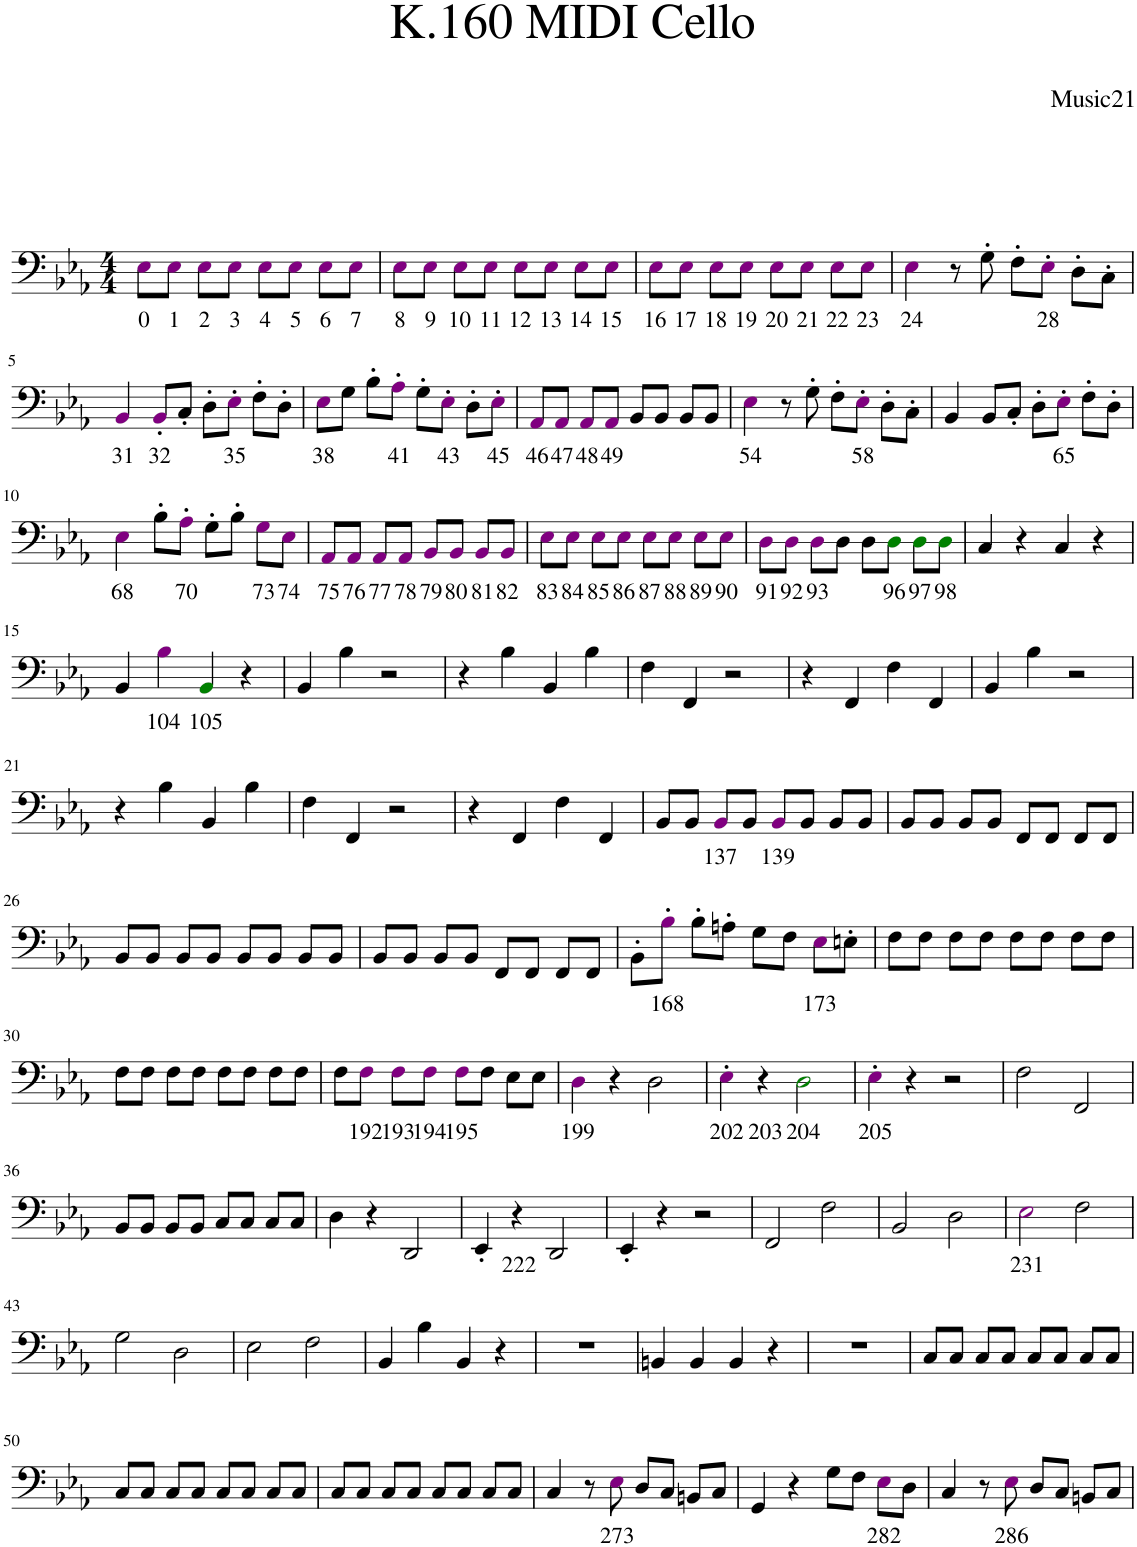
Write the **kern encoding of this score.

**kern	**text
*part1	*part1
*staff1	*staff1
*I"Violoncellos, Violoncello	*
*I'Vcs.	*
*clefF4	*
*k[b-e-a-]	*
*M4/4	*
=1	=1
!	!LO:LY:b
8E-i\L	0
!	!LO:LY:b
8E-i\J	1
!	!LO:LY:b
8E-i\L	2
!	!LO:LY:b
8E-i\J	3
!	!LO:LY:b
8E-i\L	4
!	!LO:LY:b
8E-i\J	5
!	!LO:LY:b
8E-i\L	6
!	!LO:LY:b
8E-i\J	7
=2	=2
!	!LO:LY:b
8E-i\L	8
!	!LO:LY:b
8E-i\J	9
!	!LO:LY:b
8E-i\L	10
!	!LO:LY:b
8E-i\J	11
!	!LO:LY:b
8E-i\L	12
!	!LO:LY:b
8E-i\J	13
!	!LO:LY:b
8E-i\L	14
!	!LO:LY:b
8E-i\J	15
=3	=3
!	!LO:LY:b
8E-i\L	16
!	!LO:LY:b
8E-i\J	17
!	!LO:LY:b
8E-i\L	18
!	!LO:LY:b
8E-i\J	19
!	!LO:LY:b
8E-i\L	20
!	!LO:LY:b
8E-i\J	21
!	!LO:LY:b
8E-i\L	22
!	!LO:LY:b
8E-i\J	23
=4	=4
!	!LO:LY:b
4E-i\	24
8r	.
8G'\	.
8F'\L	.
!	!LO:LY:b
8E-'i\J	28
8D'\L	.
8C'\J	.
!!LO:LB:g=z
=5	=5
!	!LO:LY:b
4BB-i/	31
!	!LO:LY:b
8BB-'i/L	32
8C'/J	.
8D'\L	.
!	!LO:LY:b
8E-'i\J	35
8F'\L	.
8D'\J	.
=6	=6
!	!LO:LY:b
8E-i\L	38
8G\J	.
8B-'\L	.
!	!LO:LY:b
8A-'i\J	41
8G'\L	.
!	!LO:LY:b
8E-'i\J	43
8D'\L	.
!	!LO:LY:b
8E-'i\J	45
=7	=7
!	!LO:LY:b
8AA-i/L	46
!	!LO:LY:b
8AA-i/J	47
!	!LO:LY:b
8AA-i/L	48
!	!LO:LY:b
8AA-i/J	49
8BB-/L	.
8BB-/J	.
8BB-/L	.
8BB-/J	.
=8	=8
!	!LO:LY:b
4E-i\	54
8r	.
8G'\	.
8F'\L	.
!	!LO:LY:b
8E-'i\J	58
8D'\L	.
8C'\J	.
=9	=9
4BB-/	.
8BB-/L	.
8C'/J	.
8D'\L	.
!	!LO:LY:b
8E-'i\J	65
8F'\L	.
8D'\J	.
!!LO:LB:g=z
=10	=10
!	!LO:LY:b
4E-i\	68
8B-'\L	.
!	!LO:LY:b
8A-'i\J	70
8G'\L	.
8B-'\J	.
!	!LO:LY:b
8Gi\L	73
!	!LO:LY:b
8E-i\J	74
=11	=11
!	!LO:LY:b
8AA-i/L	75
!	!LO:LY:b
8AA-i/J	76
!	!LO:LY:b
8AA-i/L	77
!	!LO:LY:b
8AA-i/J	78
!	!LO:LY:b
8BB-i/L	79
!	!LO:LY:b
8BB-i/J	80
!	!LO:LY:b
8BB-i/L	81
!	!LO:LY:b
8BB-i/J	82
=12	=12
!	!LO:LY:b
8E-i\L	83
!	!LO:LY:b
8E-i\J	84
!	!LO:LY:b
8E-i\L	85
!	!LO:LY:b
8E-i\J	86
!	!LO:LY:b
8E-i\L	87
!	!LO:LY:b
8E-i\J	88
!	!LO:LY:b
8E-i\L	89
!	!LO:LY:b
8E-i\J	90
=13	=13
!	!LO:LY:b
8Di\L	91
!	!LO:LY:b
8Di\J	92
!	!LO:LY:b
8Di\L	93
8D\J	.
8D\L	.
!	!LO:LY:b
8Dj\J	96
!	!LO:LY:b
8Dj\L	97
!	!LO:LY:b
8Dj\J	98
=14	=14
4C/	.
4r	.
4C/	.
4r	.
!!LO:LB:g=z
=15	=15
4BB-/	.
!	!LO:LY:b
4B-i\	104
!	!LO:LY:b
4BB-j/	105
4r	.
=16	=16
4BB-/	.
4B-\	.
2r	.
=17	=17
4r	.
4B-\	.
4BB-/	.
4B-\	.
=18	=18
4F\	.
4FF/	.
2r	.
=19	=19
4r	.
4FF/	.
4F\	.
4FF/	.
=20	=20
4BB-/	.
4B-\	.
2r	.
!!LO:LB:g=z
=21	=21
4r	.
4B-\	.
4BB-/	.
4B-\	.
=22	=22
4F\	.
4FF/	.
2r	.
=23	=23
4r	.
4FF/	.
4F\	.
4FF/	.
=24	=24
8BB-/L	.
8BB-/J	.
!	!LO:LY:b
8BB-i/L	137
8BB-/J	.
!	!LO:LY:b
8BB-i/L	139
8BB-/J	.
8BB-/L	.
8BB-/J	.
=25	=25
8BB-/L	.
8BB-/J	.
8BB-/L	.
8BB-/J	.
8FF/L	.
8FF/J	.
8FF/L	.
8FF/J	.
!!LO:LB:g=z
=26	=26
8BB-/L	.
8BB-/J	.
8BB-/L	.
8BB-/J	.
8BB-/L	.
8BB-/J	.
8BB-/L	.
8BB-/J	.
=27	=27
8BB-/L	.
8BB-/J	.
8BB-/L	.
8BB-/J	.
8FF/L	.
8FF/J	.
8FF/L	.
8FF/J	.
=28	=28
8BB-'\L	.
!	!LO:LY:b
8B-'i\J	168
8B-'\L	.
8An'\J	.
8G\L	.
8F\J	.
!	!LO:LY:b
8E-i\L	173
8En'\J	.
=29	=29
8F\L	.
8F\J	.
8F\L	.
8F\J	.
8F\L	.
8F\J	.
8F\L	.
8F\J	.
!!LO:LB:g=z
=30	=30
8F\L	.
8F\J	.
8F\L	.
8F\J	.
8F\L	.
8F\J	.
8F\L	.
8F\J	.
=31	=31
8F\L	.
!	!LO:LY:b
8Fi\J	192
!	!LO:LY:b
8Fi\L	193
!	!LO:LY:b
8Fi\J	194
!	!LO:LY:b
8Fi\L	195
8F\J	.
8E-\L	.
8E-\J	.
=32	=32
!	!LO:LY:b
4Di\	199
4r	.
2D\	.
=33	=33
!	!LO:LY:b
4E-'i\	202
!	!LO:LY:b
4r	203
!	!LO:LY:b
2Dj\	204
=34	=34
!	!LO:LY:b
4E-'i\	205
4r	.
2r	.
=35	=35
2F\	.
2FF/	.
!!LO:LB:g=z
=36	=36
8BB-/L	.
8BB-/J	.
8BB-/L	.
8BB-/J	.
8C/L	.
8C/J	.
8C/L	.
8C/J	.
=37	=37
4D\	.
4r	.
2DD/	.
=38	=38
4EE-'/	.
!	!LO:LY:b
4r	222
2DD/	.
=39	=39
4EE-'/	.
4r	.
2r	.
=40	=40
2FF/	.
2F\	.
=41	=41
2BB-/	.
2D\	.
=42	=42
!	!LO:LY:b
2E-i\	231
2F\	.
!!LO:LB:g=z
=43	=43
2G\	.
2D\	.
=44	=44
2E-\	.
2F\	.
=45	=45
4BB-/	.
4B-\	.
4BB-/	.
4r	.
=46	=46
1r	.
=47	=47
4BBn/	.
4BB/	.
4BB/	.
4r	.
=48	=48
1r	.
=49	=49
8C/L	.
8C/J	.
8C/L	.
8C/J	.
8C/L	.
8C/J	.
8C/L	.
8C/J	.
!!LO:LB:g=z
=50	=50
8C/L	.
8C/J	.
8C/L	.
8C/J	.
8C/L	.
8C/J	.
8C/L	.
8C/J	.
=51	=51
8C/L	.
8C/J	.
8C/L	.
8C/J	.
8C/L	.
8C/J	.
8C/L	.
8C/J	.
=52	=52
4C/	.
8r	.
!	!LO:LY:b
8E-i\	273
8D/L	.
8C/J	.
8BBn/L	.
8C/J	.
=53	=53
4GG/	.
4r	.
8G\L	.
8F\J	.
!	!LO:LY:b
8E-i\L	282
8D\J	.
=54	=54
4C/	.
8r	.
!	!LO:LY:b
8E-i\	286
8D/L	.
8C/J	.
8BBn/L	.
8C/J	.
=	=
*-	*-
